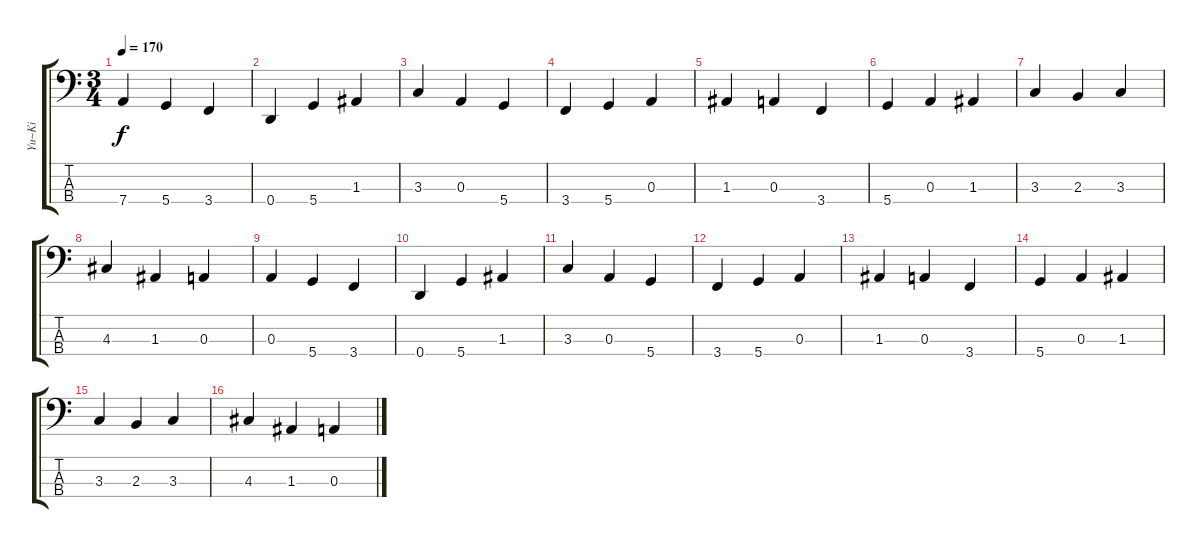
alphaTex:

\track ("Yu~Ki" "Yu~Ki") {instrument fretlessbass}
\staff {score tabs}
\tuning (G2 D2 A1 D1) {hide}
\ts (3 4)
\tempo 170
\clef f4
\ks c
7.4.4{dy f} 5.4.4 3.4.4 |
0.4.4 5.4.4 1.3.4 |
3.3.4 0.3.4 5.4.4 |
3.4.4 5.4.4 0.3.4 |
1.3.4 0.3.4 3.4.4 |
5.4.4 0.3.4 1.3.4 |
3.3.4 2.3.4 3.3.4 |
4.3.4 1.3.4 0.3.4 |
0.3.4 5.4.4 3.4.4 |
0.4.4 5.4.4 1.3.4 |
3.3.4 0.3.4 5.4.4 |
3.4.4 5.4.4 0.3.4 |
1.3.4 0.3.4 3.4.4 |
5.4.4 0.3.4 1.3.4 |
3.3.4 2.3.4 3.3.4 |
4.3.4 1.3.4 0.3.4
